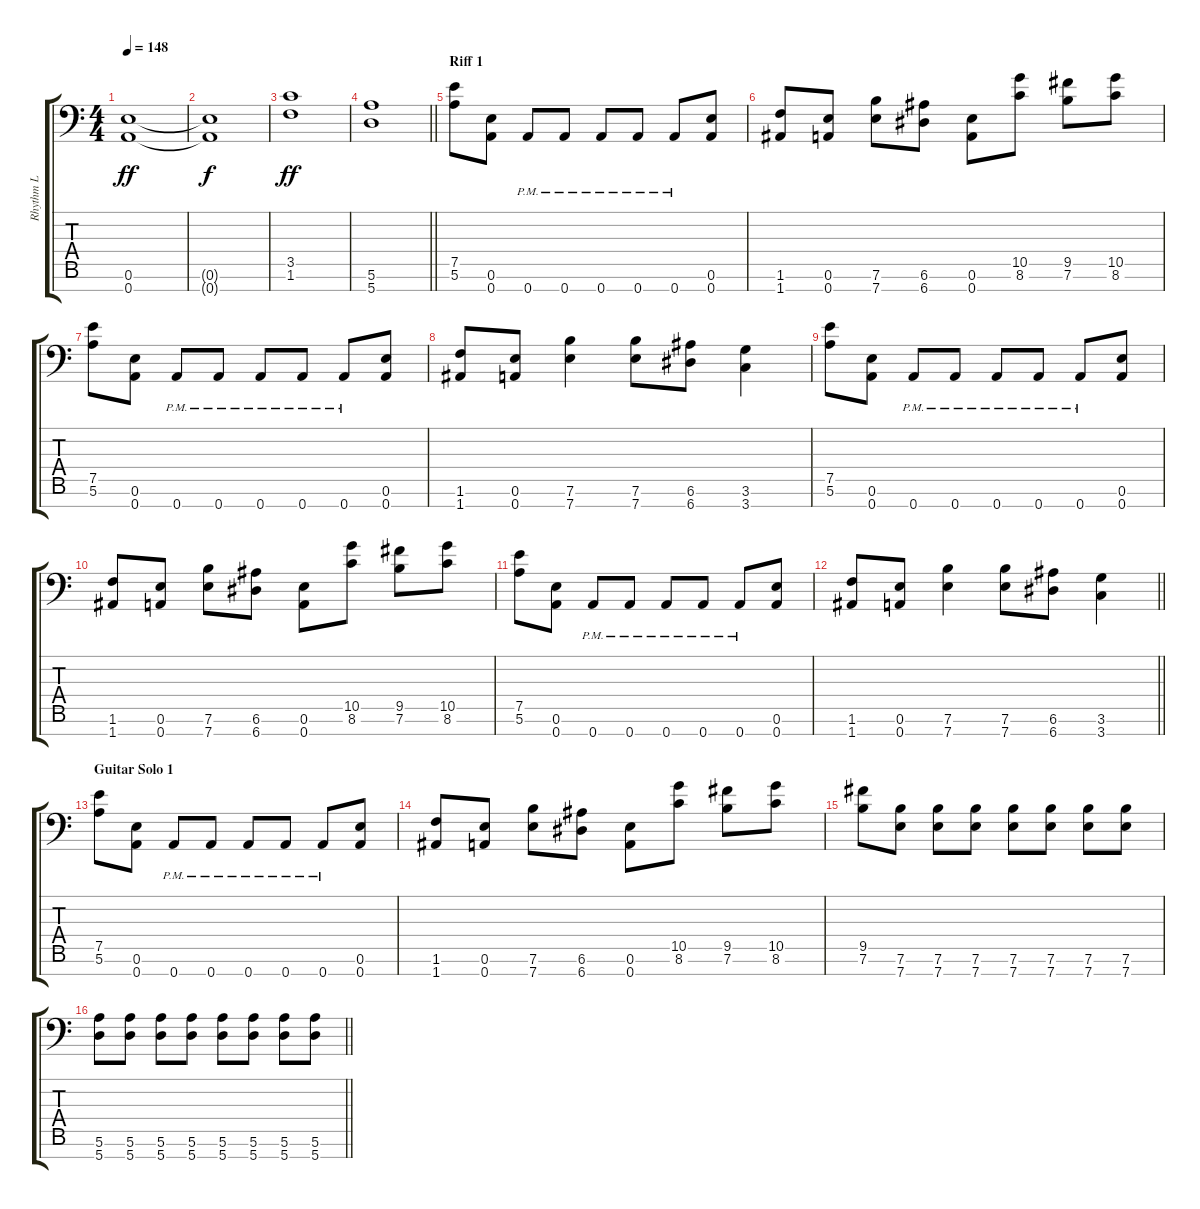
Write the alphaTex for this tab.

\track ("Rhythm L" "Rhythm L") {instrument distortionguitar}
\staff {score tabs}
\tuning (E4 B3 G3 D3 A2 E2 A1) {hide}
\ts (4 4)
\tempo 148
\clef f4
\ks c
(0.6 0.7).1{dy ff} |
(0.6{t} 0.7{t}).1{dy f} |
(3.5 1.6).1{dy ff} |
\barLineRight lightlight
(5.6 5.7).1 |
\section ("" "Riff 1")
(7.5 5.6).8 (0.6 0.7).8 0.7{pm}.8 0.7{pm}.8 0.7{pm}.8 0.7{pm}.8 0.7{pm}.8 (0.6 0.7).8 |
(1.6 1.7).8 (0.6 0.7).8 (7.6 7.7).8 (6.6 6.7).8 (0.6 0.7).8 (10.5 8.6).8 (9.5 7.6).8 (10.5 8.6).8 |
(7.5 5.6).8 (0.6 0.7).8 0.7{pm}.8 0.7{pm}.8 0.7{pm}.8 0.7{pm}.8 0.7{pm}.8 (0.6 0.7).8 |
(1.6 1.7).8 (0.6 0.7).8 (7.6 7.7).4 (7.6 7.7).8 (6.6 6.7).8 (3.6 3.7).4 |
(7.5 5.6).8 (0.6 0.7).8 0.7{pm}.8 0.7{pm}.8 0.7{pm}.8 0.7{pm}.8 0.7{pm}.8 (0.6 0.7).8 |
(1.6 1.7).8 (0.6 0.7).8 (7.6 7.7).8 (6.6 6.7).8 (0.6 0.7).8 (10.5 8.6).8 (9.5 7.6).8 (10.5 8.6).8 |
(7.5 5.6).8 (0.6 0.7).8 0.7{pm}.8 0.7{pm}.8 0.7{pm}.8 0.7{pm}.8 0.7{pm}.8 (0.6 0.7).8 |
\barLineRight lightlight
(1.6 1.7).8 (0.6 0.7).8 (7.6 7.7).4 (7.6 7.7).8 (6.6 6.7).8 (3.6 3.7).4 |
\section ("" "Guitar Solo 1")
(7.5 5.6).8 (0.6 0.7).8 0.7{pm}.8 0.7{pm}.8 0.7{pm}.8 0.7{pm}.8 0.7{pm}.8 (0.6 0.7).8 |
(1.6 1.7).8 (0.6 0.7).8 (7.6 7.7).8 (6.6 6.7).8 (0.6 0.7).8 (10.5 8.6).8 (9.5 7.6).8 (10.5 8.6).8 |
(9.5 7.6).8 (7.6 7.7).8 (7.6 7.7).8 (7.6 7.7).8 (7.6 7.7).8 (7.6 7.7).8 (7.6 7.7).8 (7.6 7.7).8 |
\barLineRight lightlight
(5.6 5.7).8 (5.6 5.7).8 (5.6 5.7).8 (5.6 5.7).8 (5.6 5.7).8 (5.6 5.7).8 (5.6 5.7).8 (5.6 5.7).8
